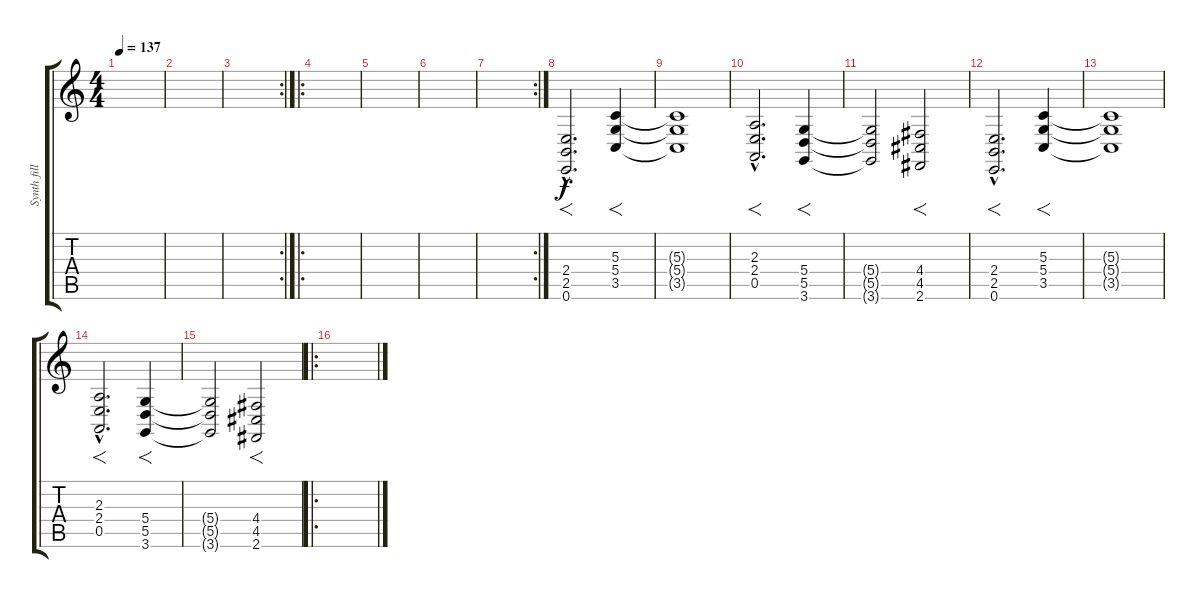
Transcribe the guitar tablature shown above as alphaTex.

\track ("Synth fills" "Synth fill") {instrument synthstrings2}
\staff {score tabs}
\tuning (E4 B3 G3 D3 A2 E2) {hide}
\ts (4 4)
\tempo 137
\clef g2
\ks c
|
|
\rc 2
|
\ro
|
|
|
\rc 2
|
(2.4{hac} 2.5{hac} 0.6{hac}).2{f d} (5.3 5.4 3.5).4{f} |
(5.3{t} 5.4{t} 3.5{t}).1 |
(2.3{hac} 2.4{hac} 0.5{hac}).2{f d} (5.4 5.5 3.6).4{f} |
(5.4{t} 5.5{t} 3.6{t}).2 (4.4 4.5 2.6).2{f} |
(2.4{hac} 2.5{hac} 0.6{hac}).2{f d} (5.3 5.4 3.5).4{f} |
(5.3{t} 5.4{t} 3.5{t}).1 |
(2.3{hac} 2.4{hac} 0.5{hac}).2{f d} (5.4 5.5 3.6).4{f} |
(5.4{t} 5.5{t} 3.6{t}).2 (4.4 4.5 2.6).2{f} |
\ro
